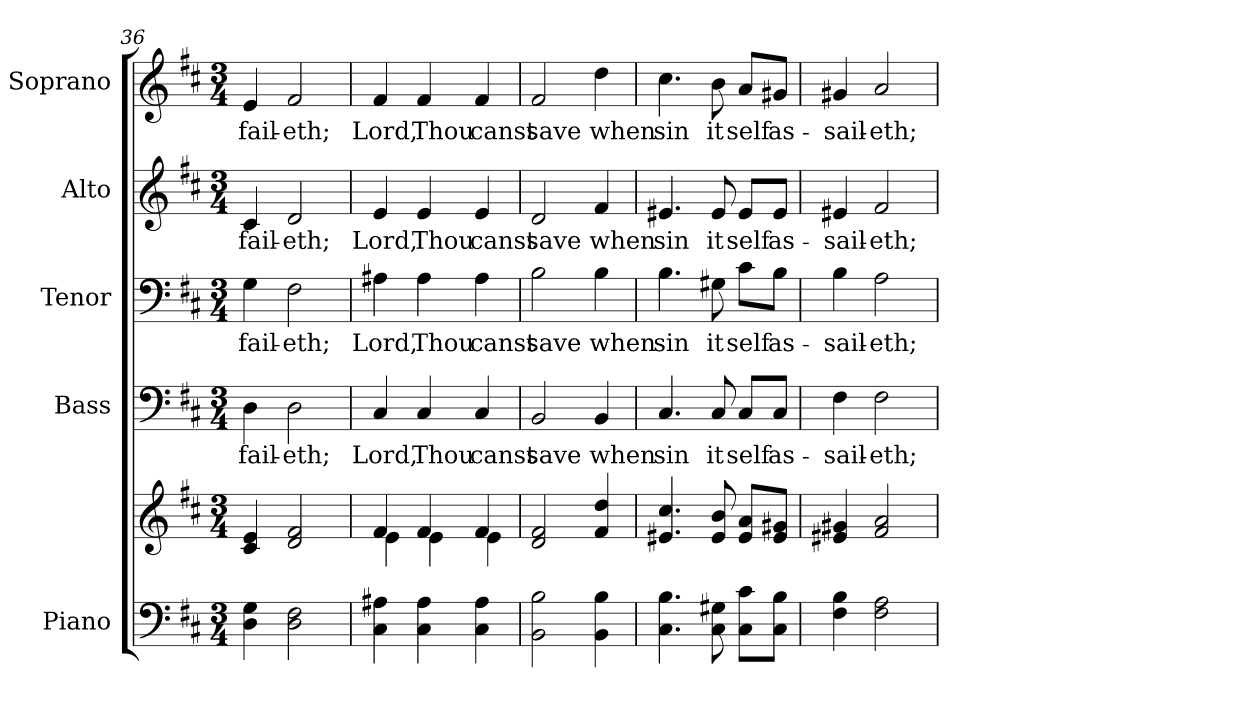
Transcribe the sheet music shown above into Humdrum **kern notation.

**kern	**kern	**kern	**text	**kern	**text	**kern	**text	**kern	**text
*part5	*part5	*part4	*part4	*part3	*part3	*part2	*part2	*part1	*part1
*staff6	*staff5	*staff4	*staff4	*staff3	*staff3	*staff2	*staff2	*staff1	*staff1
*I"Piano	*	*I"Bass	*	*I"Tenor	*	*I"Alto	*	*I"Soprano	*
*I'Pno.	*	*I'B.	*	*I'T.	*	*I'A.	*	*I'S.	*
*clefF4	*clefG2	*clefF4	*	*clefF4	*	*clefG2	*	*clefG2	*
*k[f#c#]	*k[f#c#]	*k[f#c#]	*	*k[f#c#]	*	*k[f#c#]	*	*k[f#c#]	*
*D:	*D:	*D:	*	*D:	*	*D:	*	*D:	*
*M3/4	*M3/4	*M3/4	*	*M3/4	*	*M3/4	*	*M3/4	*
=36	=36	=36	=36	=36	=36	=36	=36	=36	=36
!	!	!	!LO:LY:b:color=#000000	!	!	!	!	!	!
!	!	!	!	!	!LO:LY:b:color=#000000	!	!	!	!
!	!	!	!	!	!	!	!LO:LY:b:color=#000000	!	!
!	!	!	!	!	!	!	!	!	!LO:LY:b:color=#000000
4Di\ 4Gi	4c#i/ 4ei	4Di\	fail-	4Gi\	fail-	4c#i/	fail-	4ei/	fail-
!	!	!	!LO:LY:b:color=#000000	!	!	!	!	!	!
!	!	!	!	!	!LO:LY:b:color=#000000	!	!	!	!
!	!	!	!	!	!	!	!LO:LY:b:color=#000000	!	!
!	!	!	!	!	!	!	!	!	!LO:LY:b:color=#000000
2Di\ 2F#i	2di/ 2f#i	2Di\	-eth;	2F#i\	-eth;	2di/	-eth;	2f#i/	-eth;
!!LO:PB:g=z
=37	=37	=37	=37	=37	=37	=37	=37	=37	=37
*	*^	*	*	*	*	*	*	*	*
!	!	!	!	!LO:LY:b:color=#000000	!	!	!	!	!	!
!	!	!	!	!	!	!LO:LY:b:color=#000000	!	!	!	!
!	!	!	!	!	!	!	!	!LO:LY:b:color=#000000	!	!
!	!	!	!	!	!	!	!	!	!	!LO:LY:b:color=#000000
4C#i\ 4A#Xi	4f#i/	4ei\	4C#i/	Lord,	4A#Xi\	Lord,	4ei/	Lord,	4f#i/	Lord,
!	!	!	!	!LO:LY:b:color=#000000	!	!	!	!	!	!
!	!	!	!	!	!	!LO:LY:b:color=#000000	!	!	!	!
!	!	!	!	!	!	!	!	!LO:LY:b:color=#000000	!	!
!	!	!	!	!	!	!	!	!	!	!LO:LY:b:color=#000000
4C#i\ 4A#i	4f#i/	4ei\	4C#i/	Thou	4A#i\	Thou	4ei/	Thou	4f#i/	Thou
!	!	!	!	!LO:LY:b:color=#000000	!	!	!	!	!	!
!	!	!	!	!	!	!LO:LY:b:color=#000000	!	!	!	!
!	!	!	!	!	!	!	!	!LO:LY:b:color=#000000	!	!
!	!	!	!	!	!	!	!	!	!	!LO:LY:b:color=#000000
4C#i\ 4A#i	4f#i/	4ei\	4C#i/	canst	4A#i\	canst	4ei/	canst	4f#i/	canst
*	*v	*v	*	*	*	*	*	*	*	*
=38	=38	=38	=38	=38	=38	=38	=38	=38	=38
*	*^	*	*	*	*	*	*	*	*
!	!	!	!	!LO:LY:b:color=#000000	!	!	!	!	!	!
*	*v	*v	*	*	*	*	*	*	*	*
*	*^	*	*	*	*	*	*	*	*
!	!	!	!	!	!	!LO:LY:b:color=#000000	!	!	!	!
*	*v	*v	*	*	*	*	*	*	*	*
*	*^	*	*	*	*	*	*	*	*
!	!	!	!	!	!	!	!	!LO:LY:b:color=#000000	!	!
*	*v	*v	*	*	*	*	*	*	*	*
*	*^	*	*	*	*	*	*	*	*
!	!	!	!	!	!	!	!	!	!	!LO:LY:b:color=#000000
*	*v	*v	*	*	*	*	*	*	*	*
2BBi\ 2Bi	2di/ 2f#i	2BBi/	save	2Bi\	save	2di/	save	2f#i/	save
!	!	!	!LO:LY:b:color=#000000	!	!	!	!	!	!
!	!	!	!	!	!LO:LY:b:color=#000000	!	!	!	!
!	!	!	!	!	!	!	!LO:LY:b:color=#000000	!	!
!	!	!	!	!	!	!	!	!	!LO:LY:b:color=#000000
4BBi\ 4Bi	4f#i/ 4ddi	4BBi/	when	4Bi\	when	4f#i/	when	4ddi\	when
=39	=39	=39	=39	=39	=39	=39	=39	=39	=39
!	!	!	!LO:LY:b:color=#000000	!	!	!	!	!	!
!	!	!	!	!	!LO:LY:b:color=#000000	!	!	!	!
!	!	!	!	!	!	!	!LO:LY:b:color=#000000	!	!
!	!	!	!	!	!	!	!	!	!LO:LY:b:color=#000000
4.C#i\ 4.Bi	4.e#Xi/ 4.cc#i	4.C#i/	sin	4.Bi\	sin	4.e#Xi/	sin	4.cc#i\	sin
!	!	!	!LO:LY:b:color=#000000	!	!	!	!	!	!
!	!	!	!	!	!LO:LY:b:color=#000000	!	!	!	!
!	!	!	!	!	!	!	!LO:LY:b:color=#000000	!	!
!	!	!	!	!	!	!	!	!	!LO:LY:b:color=#000000
8C#i\ 8G#Xi	8e#i/ 8bi	8C#i/	it	8G#Xi\	it	8e#i/	it	8bi\	it
!	!	!	!LO:LY:b:color=#000000	!	!	!	!	!	!
!	!	!	!	!	!LO:LY:b:color=#000000	!	!	!	!
!	!	!	!	!	!	!	!LO:LY:b:color=#000000	!	!
!	!	!	!	!	!	!	!	!	!LO:LY:b:color=#000000
8C#i\ 8c#i\L	8e#i/ 8ai/L	8C#i/L	self	8c#i\L	self	8e#i/L	self	8ai/L	self
!	!	!	!LO:LY:b:color=#000000	!	!	!	!	!	!
!	!	!	!	!	!LO:LY:b:color=#000000	!	!	!	!
!	!	!	!	!	!	!	!LO:LY:b:color=#000000	!	!
!	!	!	!	!	!	!	!	!	!LO:LY:b:color=#000000
8C#i\ 8Bi\J	8e#i/ 8g#Xi/J	8C#i/J	as-	8Bi\J	as-	8e#i/J	as-	8g#Xi/J	as-
!!LO:PB:g=z
=40	=40	=40	=40	=40	=40	=40	=40	=40	=40
!	!	!	!LO:LY:b:color=#000000	!	!	!	!	!	!
!	!	!	!	!	!LO:LY:b:color=#000000	!	!	!	!
!	!	!	!	!	!	!	!LO:LY:b:color=#000000	!	!
!	!	!	!	!	!	!	!	!	!LO:LY:b:color=#000000
4F#i\ 4Bi	4e#Xi/ 4g#Xi	4F#i\	-sail-	4Bi\	-sail-	4e#Xi/	-sail-	4g#Xi/	-sail-
!	!	!	!LO:LY:b:color=#000000	!	!	!	!	!	!
!	!	!	!	!	!LO:LY:b:color=#000000	!	!	!	!
!	!	!	!	!	!	!	!LO:LY:b:color=#000000	!	!
!	!	!	!	!	!	!	!	!	!LO:LY:b:color=#000000
2F#i\ 2Ai	2f#i/ 2ai	2F#i\	-eth;	2Ai\	-eth;	2f#i/	-eth;	2ai/	-eth;
=	=	=	=	=	=	=	=	=	=
*-	*-	*-	*-	*-	*-	*-	*-	*-	*-
